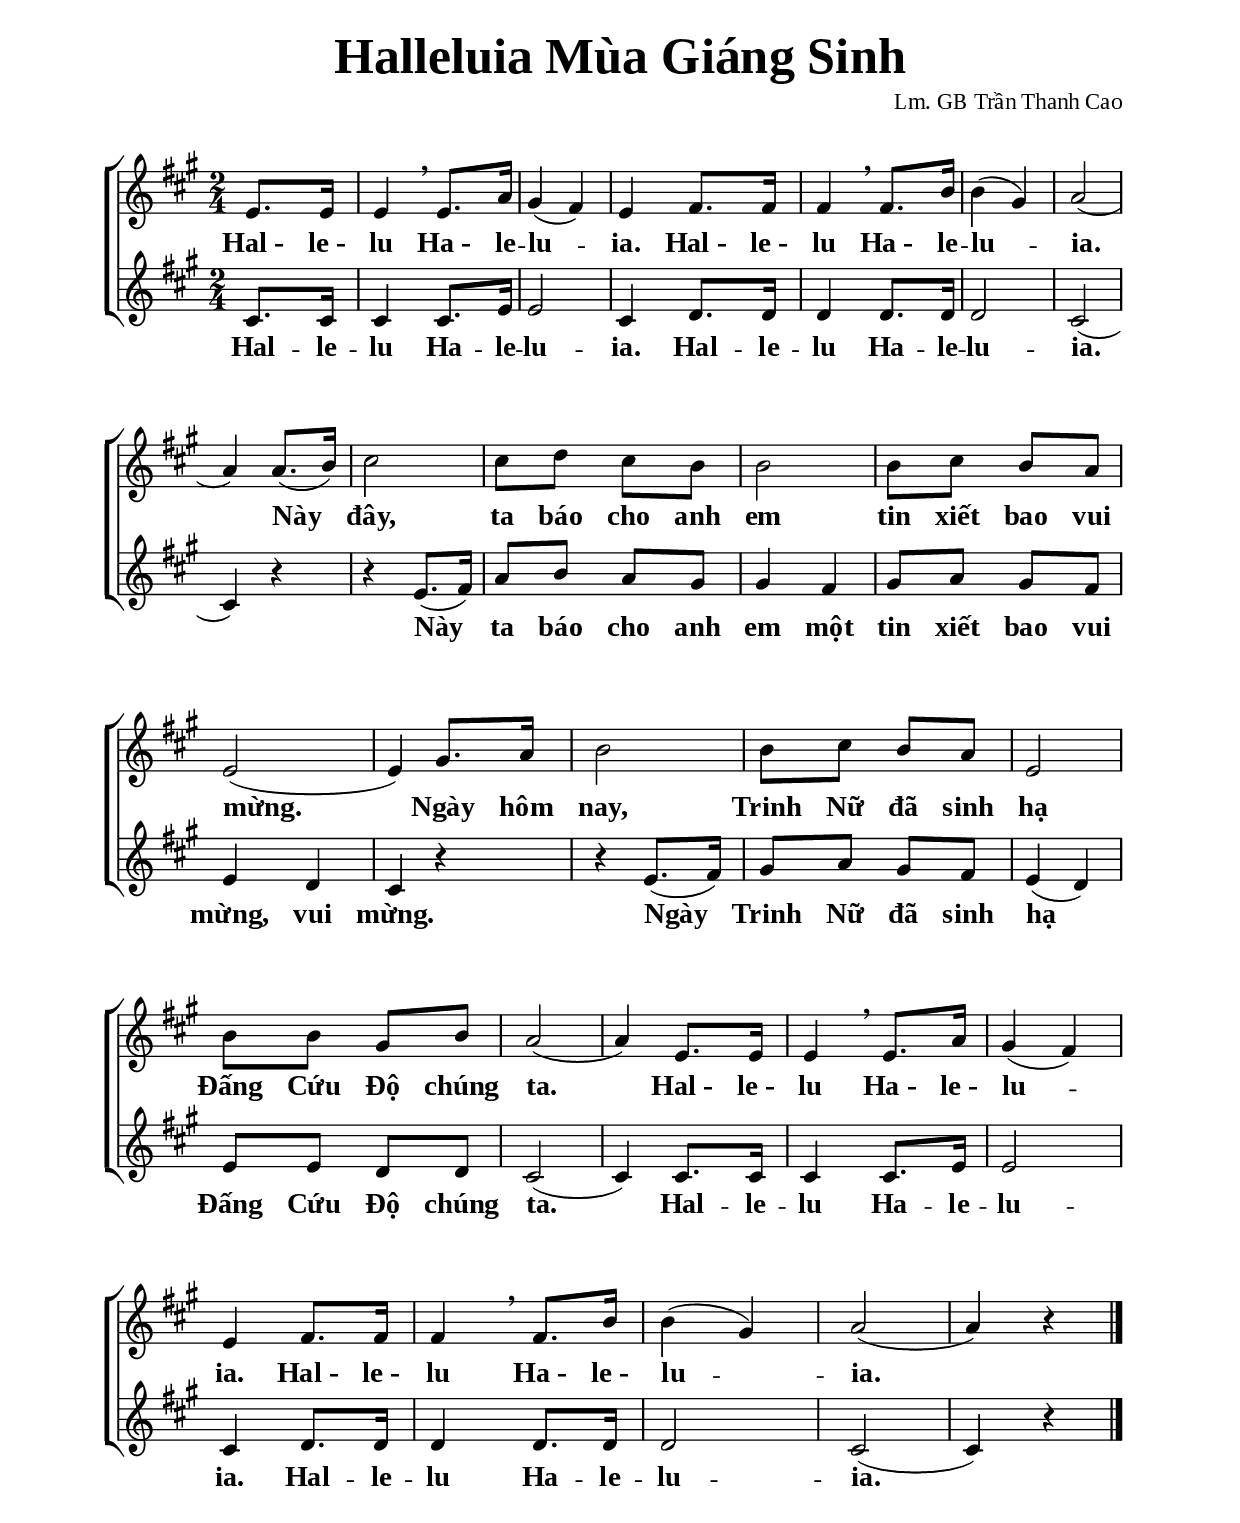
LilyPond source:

% Cài đặt chung
\version "2.22.1"
\include "english.ly"

\header {
  title = \markup { \fontsize #3 "Halleluia Mùa Giáng Sinh" }
  poet = " "
  composer = "Lm. GB Trần Thanh Cao"
  arranger = " "
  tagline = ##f
}

\paper {
  #(set-paper-size "a4")
  top-margin = 10\mm
  bottom-margin = 10\mm
  left-margin = 20\mm
  right-margin = 20\mm
  indent = #0
  #(define fonts
    (make-pango-font-tree
      "Liberation Serif"
      "Liberation Serif"
      "Liberation Serif"
      (/ 20 20)))
  page-count = #1
  system-system-spacing.basic-distance = #17
}

% Nhạc điệp khúc
nhacDiepKhucSop= \relative c' {
  \partial 4 e8. e16 |
  e4 \breathe e8. a16 |
  gs4 (fs) |
  e fs8. fs16 |
  fs4 \breathe fs8. b16 |
  b4 (gs) |
  a2 ( |
  a4) a8. (b16) |
  cs2 |
  cs8 d cs b |
  b2 |
  b8 cs b a |
  e2 ( |
  e4) gs8. a16 |
  b2 |
  b8 cs b a |
  e2 |
  b'8 b gs b |
  a2 ( |
  a4) e8. e16 |
  e4 \breathe e8. a16 |
  gs4 (fs) |
  e fs8. fs16 |
  fs4 \breathe fs8. b16 |
  b4 (gs) |
  a2 ( |
  a4) r \bar "|."
}

nhacDiepKhucBas = \relative c' {
  cs8. cs16 |
  cs4 cs8. e16 |
  e2 |
  cs4 d8. d16 |
  d4 d8. d16 |
  d2 |
  cs2 ( |
  cs4) r |
  r e8. (fs16) |
  a8 b a gs |
  gs4 fs |
  gs8 a gs fs |
  e4 d |
  cs r |
  r e8. (fs16) |
  gs8 a gs fs |
  e4 (d) |
  e8 e d d |
  cs2 ( |
  cs4) cs8. cs16 |
  cs4 cs8. e16 |
  e2 |
  cs4 d8. d16 |
  d4 d8. d16 |
  d2 |
  cs2 ( |
  cs4) r
}

% Lời điệp khúc
loiDiepKhucSop = \lyricmode {
  "Hal -" "le -" lu "Ha -" le -- lu -- ia.
  "Hal -" "le -" lu "Ha -" le -- lu -- ia.
  Này đây, ta báo cho anh em tin xiết bao vui mừng.
  Ngày hôm nay, Trinh Nữ đã sinh hạ Đấng Cứu Độ chúng ta.
  "Hal -" "le -" lu "Ha -" "le -" lu -- ia.
  "Hal -" "le -" lu "Ha -" "le -" lu -- ia.
}

loiDiepKhucBas = \lyricmode {
  Hal -- le -- lu Ha -- le -- lu -- ia.
  Hal -- le -- lu Ha -- le -- lu -- ia.
  Này ta báo cho anh em một tin xiết bao vui mừng, vui mừng.
  Ngày Trinh Nữ đã sinh hạ Đấng Cứu Độ chúng ta.
  Hal -- le -- lu Ha -- le -- lu -- ia.
  Hal -- le -- lu Ha -- le -- lu -- ia.
}


% Dàn trang
\score {
  \new ChoirStaff <<
    \new Staff \with {
        \consists "Merge_rests_engraver"
        %\magnifyStaff #(magstep +1)
      }
      <<
      \new Voice = beSop {
        \key a \major \time 2/4 \nhacDiepKhucSop
      }
      \new Lyrics \lyricsto beSop \loiDiepKhucSop
    >>
    \new Staff \with {
        \consists "Merge_rests_engraver"
        %\magnifyStaff #(magstep +1)
      }
      <<
      \new Voice = beBas {
        \key a \major \time 2/4 \nhacDiepKhucBas
      }
      \new Lyrics \lyricsto beBas \loiDiepKhucBas
    >>
  >>
  \layout {
    \override Lyrics.LyricText.font-series = #'bold
    \override Lyrics.LyricText.font-size = #+2
    \override Lyrics.LyricSpace.minimum-distance = #2.3
    \override Score.BarNumber.break-visibility = ##(#f #f #f)
    \override Score.SpacingSpanner.uniform-stretching = ##t
  }
}
